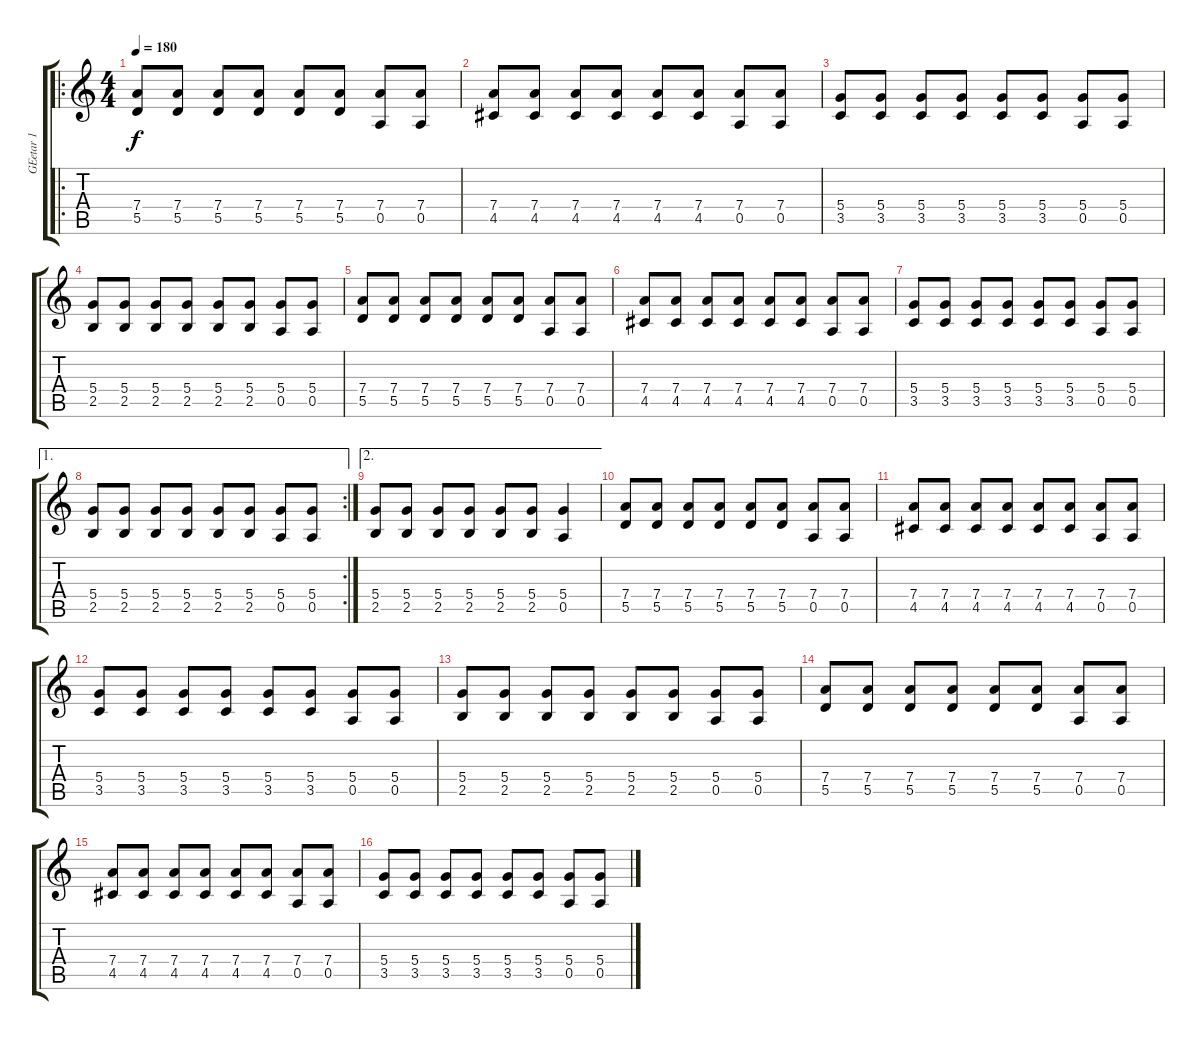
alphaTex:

\track ("GEetar 1" "GEetar 1") {instrument distortionguitar}
\staff {score tabs}
\tuning (E4 B3 G3 D3 A2 E2) {hide}
\ro
\ts (4 4)
\tempo 180
\clef g2
\ks c
(7.4 5.5).8{dy f instrument distortionguitar} (7.4 5.5).8 (7.4 5.5).8 (7.4 5.5).8 (7.4 5.5).8 (7.4 5.5).8 (7.4 0.5).8 (7.4 0.5).8 |
(7.4 4.5).8 (7.4 4.5).8 (7.4 4.5).8 (7.4 4.5).8 (7.4 4.5).8 (7.4 4.5).8 (7.4 0.5).8 (7.4 0.5).8 |
(5.4 3.5).8 (5.4 3.5).8 (5.4 3.5).8 (5.4 3.5).8 (5.4 3.5).8 (5.4 3.5).8 (5.4 0.5).8 (5.4 0.5).8 |
(5.4 2.5).8 (5.4 2.5).8 (5.4 2.5).8 (5.4 2.5).8 (5.4 2.5).8 (5.4 2.5).8 (5.4 0.5).8 (5.4 0.5).8 |
(7.4 5.5).8 (7.4 5.5).8 (7.4 5.5).8 (7.4 5.5).8 (7.4 5.5).8 (7.4 5.5).8 (7.4 0.5).8 (7.4 0.5).8 |
(7.4 4.5).8 (7.4 4.5).8 (7.4 4.5).8 (7.4 4.5).8 (7.4 4.5).8 (7.4 4.5).8 (7.4 0.5).8 (7.4 0.5).8 |
(5.4 3.5).8 (5.4 3.5).8 (5.4 3.5).8 (5.4 3.5).8 (5.4 3.5).8 (5.4 3.5).8 (5.4 0.5).8 (5.4 0.5).8 |
\ae 1
\rc 2
(5.4 2.5).8 (5.4 2.5).8 (5.4 2.5).8 (5.4 2.5).8 (5.4 2.5).8 (5.4 2.5).8 (5.4 0.5).8 (5.4 0.5).8 |
\ae 2
(5.4 2.5).8 (5.4 2.5).8 (5.4 2.5).8 (5.4 2.5).8 (5.4 2.5).8 (5.4 2.5).8 (5.4 0.5).4 |
(7.4 5.5).8 (7.4 5.5).8 (7.4 5.5).8 (7.4 5.5).8 (7.4 5.5).8 (7.4 5.5).8 (7.4 0.5).8 (7.4 0.5).8 |
(7.4 4.5).8 (7.4 4.5).8 (7.4 4.5).8 (7.4 4.5).8 (7.4 4.5).8 (7.4 4.5).8 (7.4 0.5).8 (7.4 0.5).8 |
(5.4 3.5).8 (5.4 3.5).8 (5.4 3.5).8 (5.4 3.5).8 (5.4 3.5).8 (5.4 3.5).8 (5.4 0.5).8 (5.4 0.5).8 |
(5.4 2.5).8 (5.4 2.5).8 (5.4 2.5).8 (5.4 2.5).8 (5.4 2.5).8 (5.4 2.5).8 (5.4 0.5).8 (5.4 0.5).8 |
(7.4 5.5).8 (7.4 5.5).8 (7.4 5.5).8 (7.4 5.5).8 (7.4 5.5).8 (7.4 5.5).8 (7.4 0.5).8 (7.4 0.5).8 |
(7.4 4.5).8 (7.4 4.5).8 (7.4 4.5).8 (7.4 4.5).8 (7.4 4.5).8 (7.4 4.5).8 (7.4 0.5).8 (7.4 0.5).8 |
(5.4 3.5).8 (5.4 3.5).8 (5.4 3.5).8 (5.4 3.5).8 (5.4 3.5).8 (5.4 3.5).8 (5.4 0.5).8 (5.4 0.5).8
